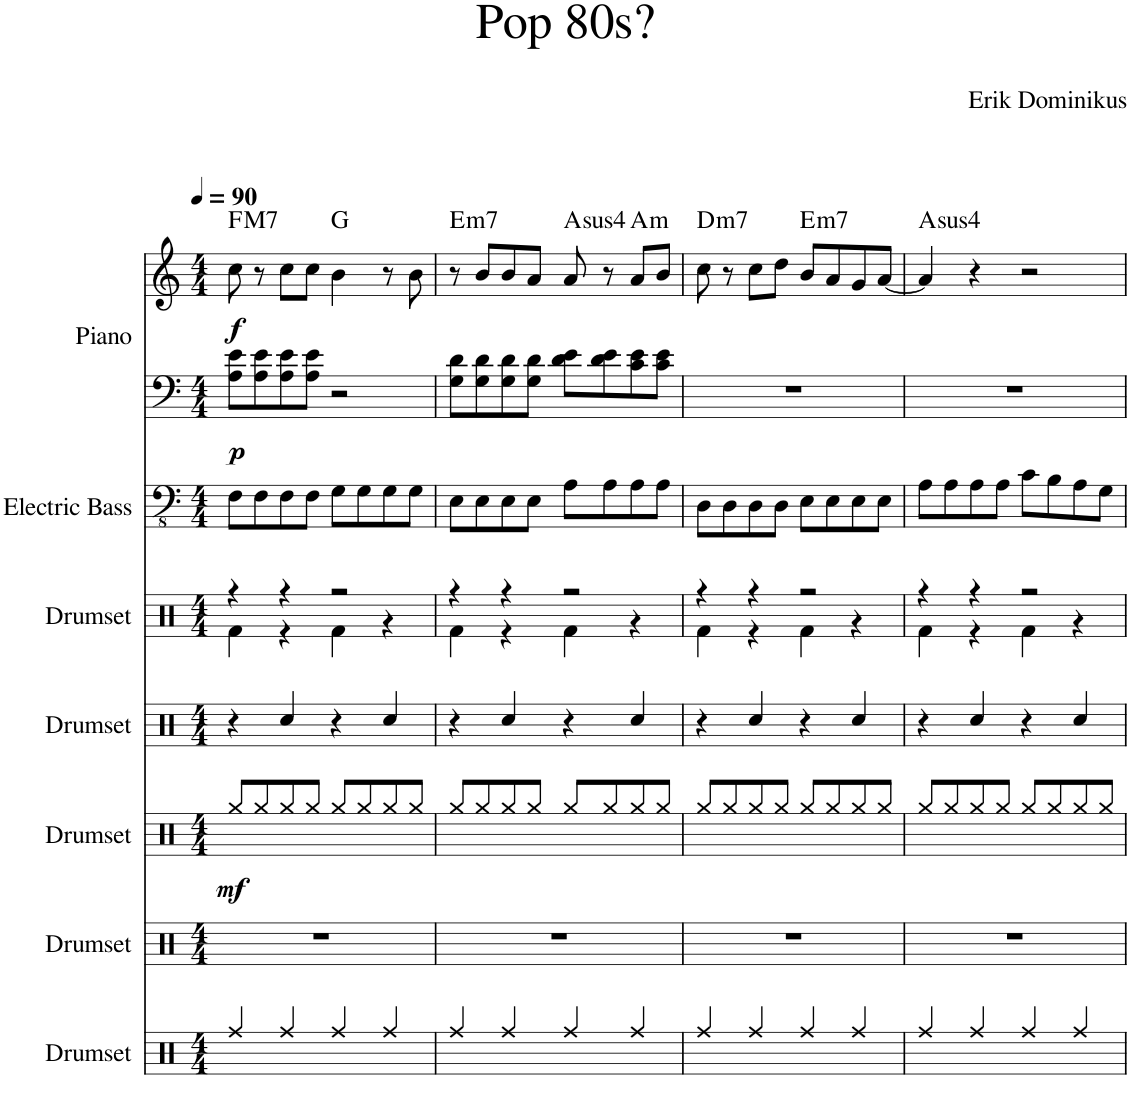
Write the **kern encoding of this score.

**kern	**kern	**kern	**dynam	**kern	**kern	**kern	**kern	**kern	**dynam	**harte
*part7	*part6	*part5	*part5	*part4	*part3	*part2	*part1	*part1	*part1	*part1
*staff8	*staff7	*staff6	*staff6	*staff5	*staff4	*staff3	*staff2	*staff1	*staff1/2	*
*I"Drumset	*I"Drumset	*I"Drumset	*	*I"Drumset	*I"Drumset	*I"Electric Bass	*I"Piano	*	*	*
*I'Drs.	*I'Drs.	*I'Drs.	*	*I'Drs.	*I'Drs.	*I'El. B.	*I'Pno.	*	*	*
*clefX	*clefX	*clefX	*	*clefX	*clefX	*clefFv4	*clefF4	*clefG2	*	*
*k[]	*k[]	*k[]	*	*k[]	*k[]	*k[]	*k[]	*k[]	*	*
*M4/4	*M4/4	*M4/4	*	*M4/4	*M4/4	*M4/4	*M4/4	*M4/4	*	*
*MM90	*MM90	*MM90	*	*MM90	*MM90	*MM90	*MM90	*MM90	*	*
=1	=1	=1	=1	=1	=1	=1	=1	=1	=1	=1
*	*	*	*	*	*^	*	*	*	*	*
!	!	!	!LO:DY:b	!	!	!	!	!	!	!LO:DY:b=2	!
!	!	!	!	!	!	!	!	!	!	!LO:DY:n=1:b	!LO:H:kt=M7
4Rff/	1r	8Rgg/L	mf	4r	4r	4Rf\	8FF\L	8A\ 8e\L	8cc\	p f	F:maj7
.	.	8Rgg/	.	.	.	.	8FF\	8A\ 8e\	8r	.	.
4Rff/	.	8Rgg/	.	4Rcc/	4r	4r	8FF\	8A\ 8e\	8cc\L	.	.
.	.	8Rgg/J	.	.	.	.	8FF\J	8A\ 8e\J	8cc\J	.	.
4Rff/	.	8Rgg/L	.	4r	2r	4Rf\	8GG\L	2r	4b\	.	G:maj
.	.	8Rgg/	.	.	.	.	8GG\	.	.	.	.
4Rff/	.	8Rgg/	.	4Rcc/	.	4r	8GG\	.	8r	.	.
.	.	8Rgg/J	.	.	.	.	8GG\J	.	8b\	.	.
=2	=2	=2	=2	=2	=2	=2	=2	=2	=2	=2	=2
!	!	!	!	!	!	!	!	!	!	!	!LO:H:kt=m7
4Rff/	1r	8Rgg/L	.	4r	4r	4Rf\	8EE\L	8G\ 8d\L	8r	.	E:min7
.	.	8Rgg/	.	.	.	.	8EE\	8G\ 8d\	8b/L	.	.
4Rff/	.	8Rgg/	.	4Rcc/	4r	4r	8EE\	8G\ 8d\	8b/	.	.
.	.	8Rgg/J	.	.	.	.	8EE\J	8G\ 8d\J	8a/J	.	.
!	!	!	!	!	!	!	!	!	!	!	!LO:H:kt=4
4Rff/	.	8Rgg/L	.	4r	2r	4Rf\	8AA\L	8d\ 8e\L	8a/	.	A:sus4
.	.	8Rgg/	.	.	.	.	8AA\	8d\ 8e\	8r	.	.
!	!	!	!	!	!	!	!	!	!	!	!LO:H:kt=m
4Rff/	.	8Rgg/	.	4Rcc/	.	4r	8AA\	8c\ 8e\	8a/L	.	A:min
.	.	8Rgg/J	.	.	.	.	8AA\J	8c\ 8e\J	8b/J	.	.
=3	=3	=3	=3	=3	=3	=3	=3	=3	=3	=3	=3
!	!	!	!	!	!	!	!	!	!	!	!LO:H:kt=m7
4Rff/	1r	8Rgg/L	.	4r	4r	4Rf\	8DD\L	1r	8cc\	.	D:min7
.	.	8Rgg/	.	.	.	.	8DD\	.	8r	.	.
4Rff/	.	8Rgg/	.	4Rcc/	4r	4r	8DD\	.	8cc\L	.	.
.	.	8Rgg/J	.	.	.	.	8DD\J	.	8dd\J	.	.
!	!	!	!	!	!	!	!	!	!	!	!LO:H:kt=m7
4Rff/	.	8Rgg/L	.	4r	2r	4Rf\	8EE\L	.	8b/L	.	E:min7
.	.	8Rgg/	.	.	.	.	8EE\	.	8a/	.	.
4Rff/	.	8Rgg/	.	4Rcc/	.	4r	8EE\	.	8g/	.	.
.	.	8Rgg/J	.	.	.	.	8EE\J	.	[8a/J	.	.
=4	=4	=4	=4	=4	=4	=4	=4	=4	=4	=4	=4
!	!	!	!	!	!	!	!	!	!	!	!LO:H:kt=4
4Rff/	1r	8Rgg/L	.	4r	4r	4Rf\	8AA\L	1r	4a/]	.	A:sus4
.	.	8Rgg/	.	.	.	.	8AA\	.	.	.	.
4Rff/	.	8Rgg/	.	4Rcc/	4r	4r	8AA\	.	4r	.	.
.	.	8Rgg/J	.	.	.	.	8AA\J	.	.	.	.
4Rff/	.	8Rgg/L	.	4r	2r	4Rf\	8C\L	.	2r	.	.
.	.	8Rgg/	.	.	.	.	8BB\	.	.	.	.
4Rff/	.	8Rgg/	.	4Rcc/	.	4r	8AA\	.	.	.	.
.	.	8Rgg/J	.	.	.	.	8GG\J	.	.	.	.
*	*	*	*	*	*v	*v	*	*	*	*	*
=	=	=	=	=	=	=	=	=	=	=
*-	*-	*-	*-	*-	*-	*-	*-	*-	*-	*-
